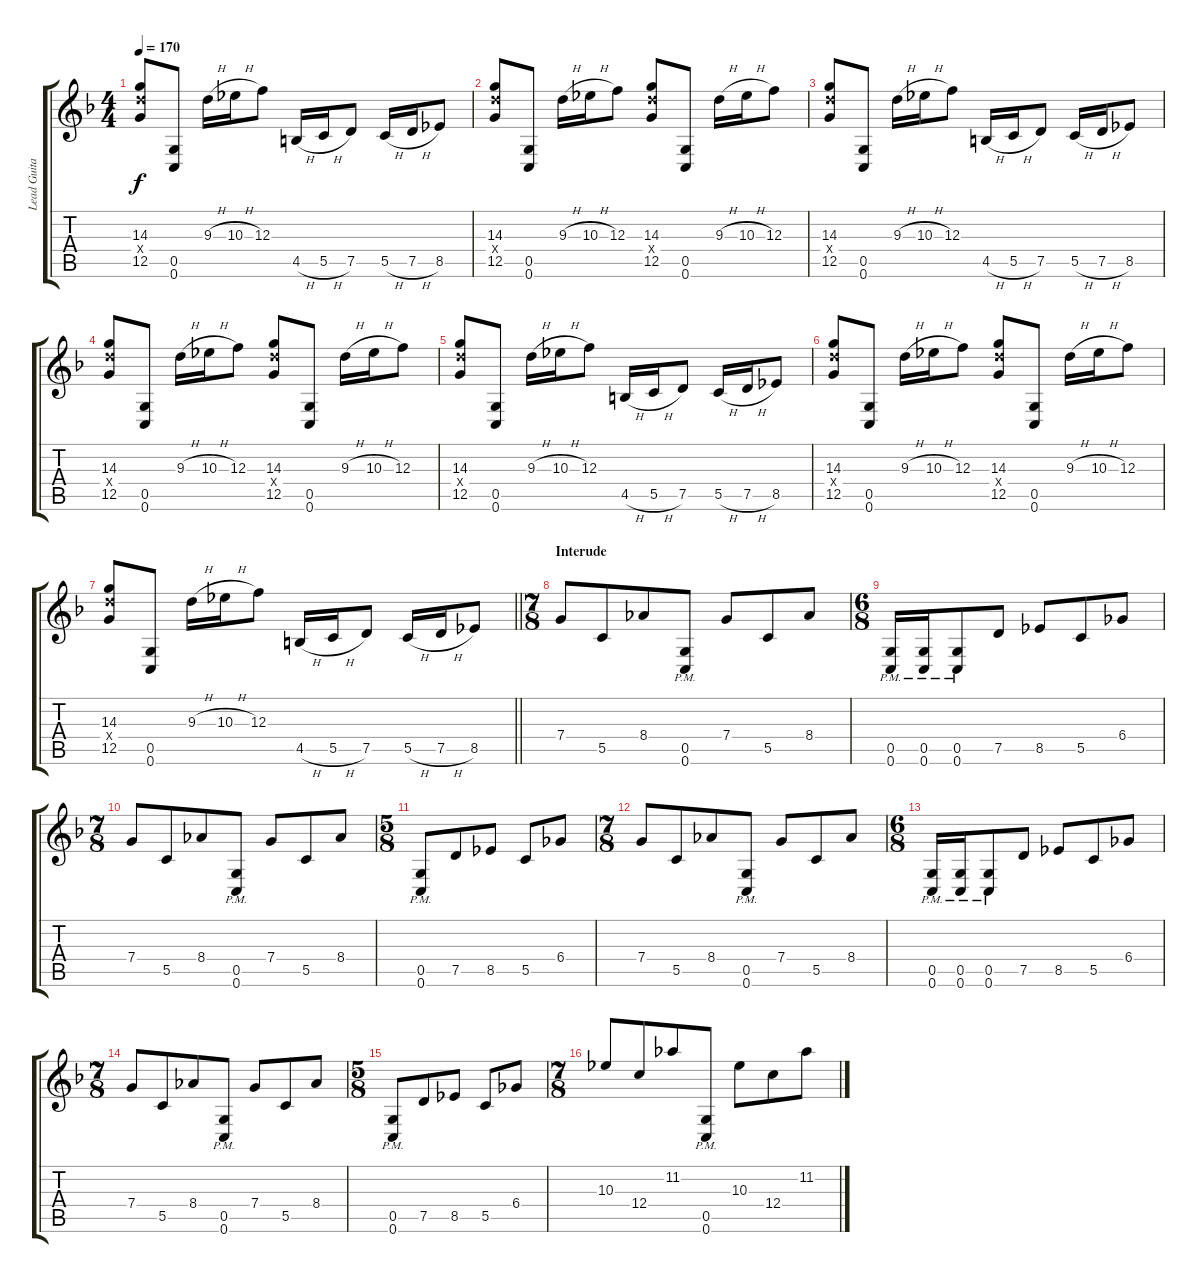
\track ("Lead Guitar" "Lead Guita") {instrument distortionguitar}
\staff {score tabs}
\tuning (D4 A3 F3 C3 G2 C2) {hide}
\ts (4 4)
\tempo 170
\clef g2
\ks dminor
(14.3 14.4{x} 12.5).8{dy f} (0.5 0.6).8 9.3{h}.16 10.3{h}.16 12.3.8 4.5{h}.16 5.5{h}.16 7.5.8 5.5{h}.16 7.5{h}.16 8.5.8 |
(14.3 14.4{x} 12.5).8 (0.5 0.6).8 9.3{h}.16 10.3{h}.16 12.3.8 (14.3 14.4{x} 12.5).8 (0.5 0.6).8 9.3{h}.16 10.3{h}.16 12.3.8 |
(14.3 14.4{x} 12.5).8 (0.5 0.6).8 9.3{h}.16 10.3{h}.16 12.3.8 4.5{h}.16 5.5{h}.16 7.5.8 5.5{h}.16 7.5{h}.16 8.5.8 |
(14.3 14.4{x} 12.5).8 (0.5 0.6).8 9.3{h}.16 10.3{h}.16 12.3.8 (14.3 14.4{x} 12.5).8 (0.5 0.6).8 9.3{h}.16 10.3{h}.16 12.3.8 |
(14.3 14.4{x} 12.5).8 (0.5 0.6).8 9.3{h}.16 10.3{h}.16 12.3.8 4.5{h}.16 5.5{h}.16 7.5.8 5.5{h}.16 7.5{h}.16 8.5.8 |
(14.3 14.4{x} 12.5).8 (0.5 0.6).8 9.3{h}.16 10.3{h}.16 12.3.8 (14.3 14.4{x} 12.5).8 (0.5 0.6).8 9.3{h}.16 10.3{h}.16 12.3.8 |
\barLineRight lightlight
(14.3 14.4{x} 12.5).8 (0.5 0.6).8 9.3{h}.16 10.3{h}.16 12.3.8 4.5{h}.16 5.5{h}.16 7.5.8 5.5{h}.16 7.5{h}.16 8.5.8 |
\ts (7 8)
\section ("" "Interude")
7.4.8 5.5.8 8.4.8 (0.5{pm} 0.6{pm}).8 7.4.8 5.5.8 8.4.8 |
\ts (6 8)
(0.5{pm} 0.6{pm}).16 (0.5{pm} 0.6{pm}).16 (0.5{pm} 0.6{pm}).8 7.5.8 8.5.8 5.5.8 6.4.8 |
\ts (7 8)
7.4.8 5.5.8 8.4.8 (0.5{pm} 0.6{pm}).8 7.4.8 5.5.8 8.4.8 |
\ts (5 8)
(0.5{pm} 0.6{pm}).8 7.5.8 8.5.8 5.5.8 6.4.8 |
\ts (7 8)
7.4.8 5.5.8 8.4.8 (0.5{pm} 0.6{pm}).8 7.4.8 5.5.8 8.4.8 |
\ts (6 8)
(0.5{pm} 0.6{pm}).16 (0.5{pm} 0.6{pm}).16 (0.5{pm} 0.6{pm}).8 7.5.8 8.5.8 5.5.8 6.4.8 |
\ts (7 8)
7.4.8 5.5.8 8.4.8 (0.5{pm} 0.6{pm}).8 7.4.8 5.5.8 8.4.8 |
\ts (5 8)
(0.5{pm} 0.6{pm}).8 7.5.8 8.5.8 5.5.8 6.4.8 |
\ts (7 8)
10.3.8 12.4.8 11.2.8 (0.5{pm} 0.6{pm}).8 10.3.8 12.4.8 11.2.8
